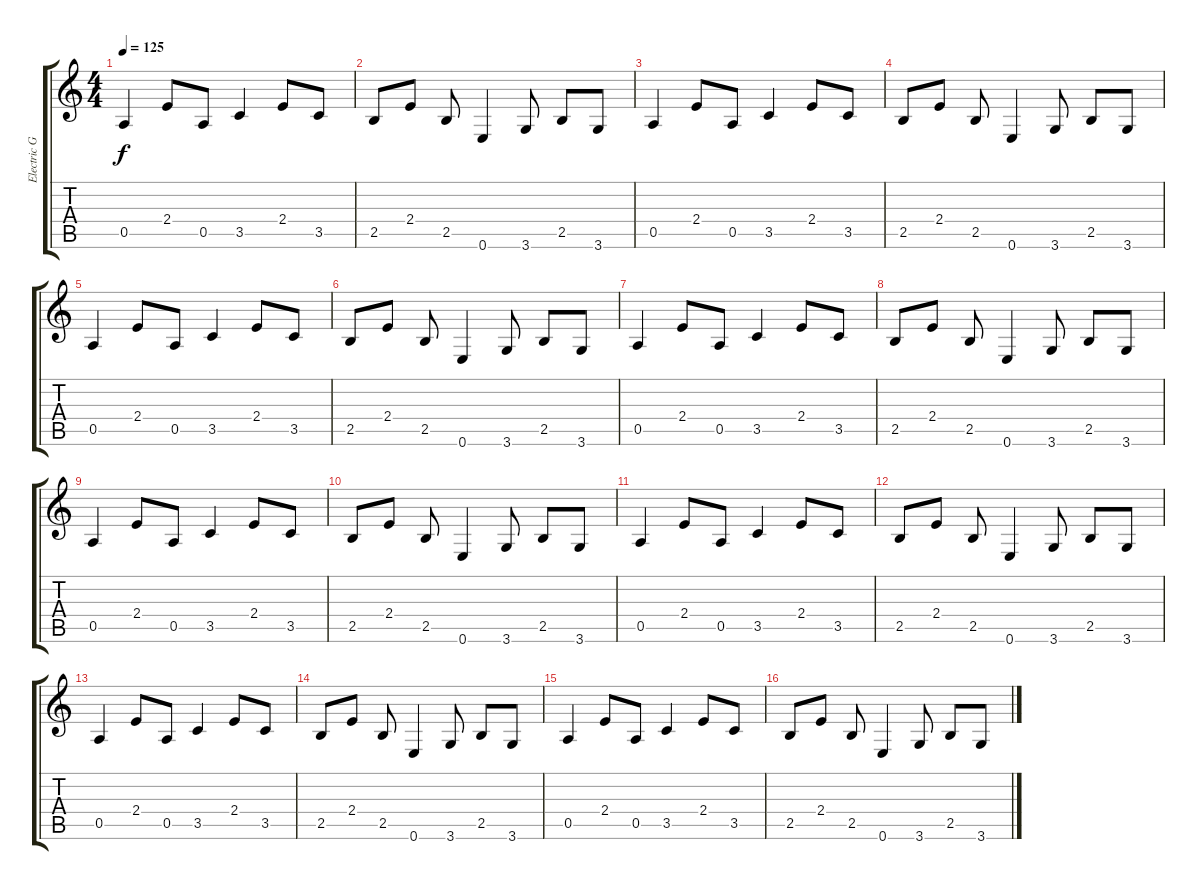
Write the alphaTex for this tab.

\track ("Electric Guitar" "Electric G") {instrument electricguitarclean}
\staff {score tabs}
\tuning (E4 B3 G3 D3 A2 E2) {hide}
\ts (4 4)
\tempo 125
\clef g2
\ks c
0.5.4{dy f instrument electricguitarclean} 2.4.8 0.5.8 3.5.4 2.4.8 3.5.8 |
2.5.8 2.4.8 2.5.8 0.6.4 3.6.8 2.5.8 3.6.8 |
0.5.4 2.4.8 0.5.8 3.5.4 2.4.8 3.5.8 |
2.5.8 2.4.8 2.5.8 0.6.4 3.6.8 2.5.8 3.6.8 |
0.5.4 2.4.8 0.5.8 3.5.4 2.4.8 3.5.8 |
2.5.8 2.4.8 2.5.8 0.6.4 3.6.8 2.5.8 3.6.8 |
0.5.4 2.4.8 0.5.8 3.5.4 2.4.8 3.5.8 |
2.5.8 2.4.8 2.5.8 0.6.4 3.6.8 2.5.8 3.6.8 |
0.5.4 2.4.8 0.5.8 3.5.4 2.4.8 3.5.8 |
2.5.8 2.4.8 2.5.8 0.6.4 3.6.8 2.5.8 3.6.8 |
0.5.4 2.4.8 0.5.8 3.5.4 2.4.8 3.5.8 |
2.5.8 2.4.8 2.5.8 0.6.4 3.6.8 2.5.8 3.6.8 |
0.5.4 2.4.8 0.5.8 3.5.4 2.4.8 3.5.8 |
2.5.8 2.4.8 2.5.8 0.6.4 3.6.8 2.5.8 3.6.8 |
0.5.4 2.4.8 0.5.8 3.5.4 2.4.8 3.5.8 |
2.5.8 2.4.8 2.5.8 0.6.4 3.6.8 2.5.8 3.6.8
